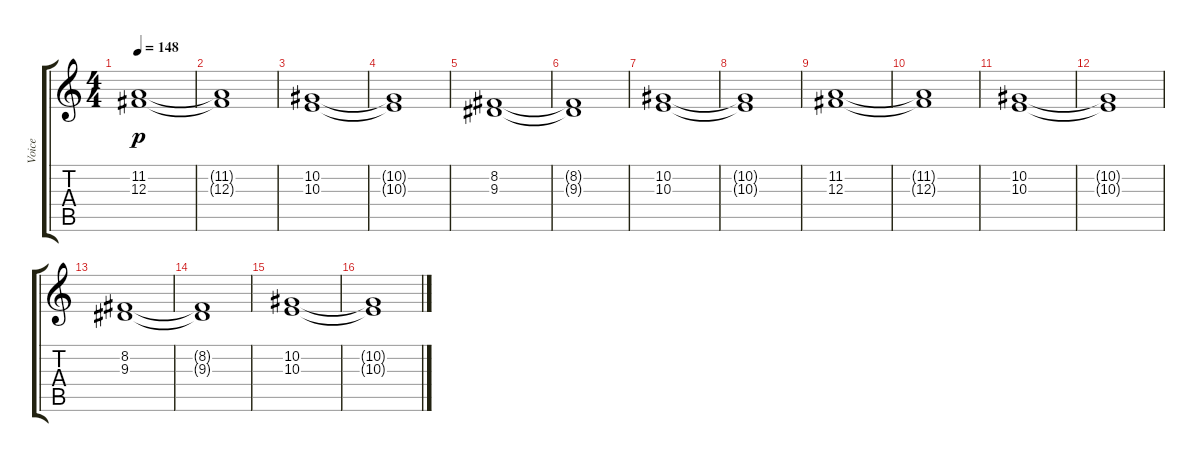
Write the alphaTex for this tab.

\track ("Voice" "Voice") {instrument englishhorn}
\staff {score tabs}
\tuning (Eb4 Bb3 Gb3 Db3 Ab2 Db2) {hide}
\ts (4 4)
\tempo 148
\clef g2
\ks c
(11.2 12.3).1{dy p} |
(11.2{t} 12.3{t}).1 |
(10.2 10.3).1 |
(10.2{t} 10.3{t}).1 |
(8.2 9.3).1 |
(8.2{t} 9.3{t}).1 |
(10.2 10.3).1 |
(10.2{t} 10.3{t}).1 |
(11.2 12.3).1 |
(11.2{t} 12.3{t}).1 |
(10.2 10.3).1 |
(10.2{t} 10.3{t}).1 |
(8.2 9.3).1 |
(8.2{t} 9.3{t}).1 |
(10.2 10.3).1 |
(10.2{t} 10.3{t}).1
